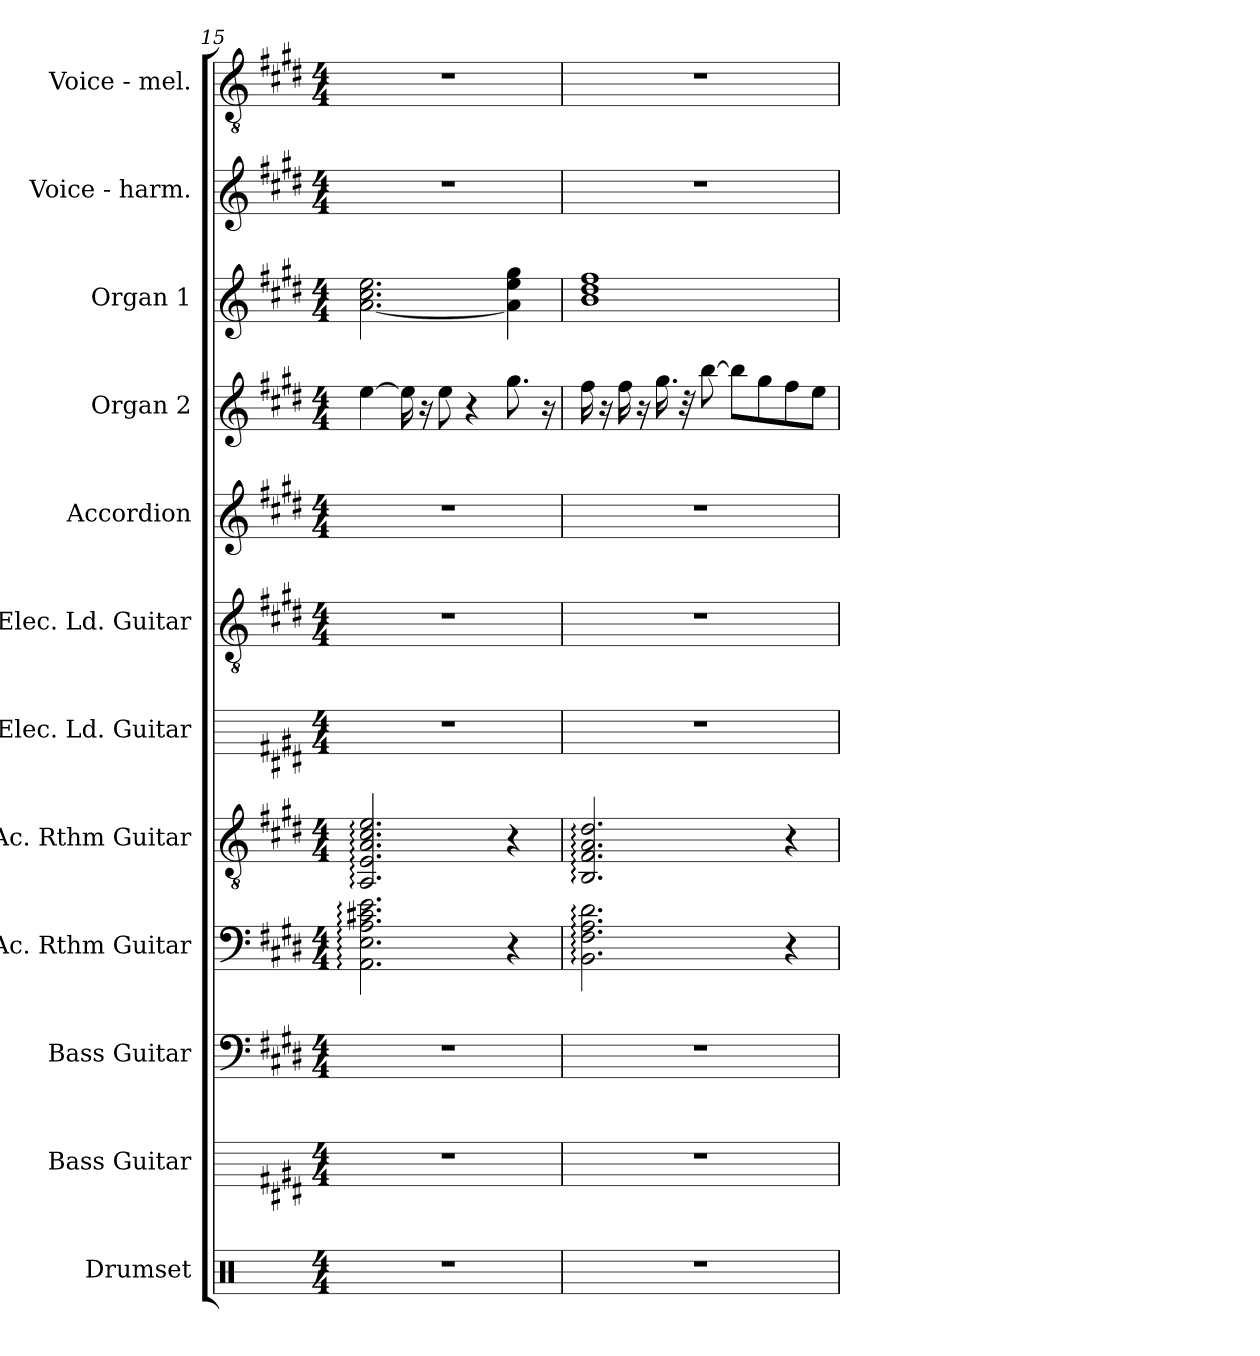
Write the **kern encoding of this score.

**kern	**kern	**kern	**kern	**kern	**kern	**kern	**kern	**kern	**kern	**kern	**kern
*part12	*part11	*part10	*part9	*part8	*part7	*part6	*part5	*part4	*part3	*part2	*part1
*staff12	*staff11	*staff10	*staff9	*staff8	*staff7	*staff6	*staff5	*staff4	*staff3	*staff2	*staff1
*I"Drumset	*I"Bass Guitar	*I"Bass Guitar	*I"Ac. Rthm Guitar	*I"Ac. Rthm Guitar	*I"Elec. Ld. Guitar	*I"Elec. Ld. Guitar	*I"Accordion	*I"Organ 2	*I"Organ 1	*I"Voice - harm.	*I"Voice - mel.
*I'Drums	*I'Bass	*I'Bass	*I'R. Guit.	*I'R. Guit.	*I'Ld. Guit.	*I'Ld. Guit.	*I'Acc.	*I'Org. 2	*I'Org. 1	*I'Harm.	*I'Mel.
*clefX	*	*clefF4	*	*clefGv2	*	*clefGv2	*clefG2	*clefG2	*clefG2	*clefG2	*clefGv2
*	*ITrd7c12	*ITrd7c12	*	*	*	*	*	*	*	*	*
*k[]	*k[f#c#g#d#]	*k[f#c#g#d#]	*k[f#c#g#d#]	*k[f#c#g#d#]	*k[f#c#g#d#]	*k[f#c#g#d#]	*k[f#c#g#d#]	*k[f#c#g#d#]	*k[f#c#g#d#]	*k[f#c#g#d#]	*k[f#c#g#d#]
*M4/4	*M4/4	*M4/4	*M4/4	*M4/4	*M4/4	*M4/4	*M4/4	*M4/4	*M4/4	*M4/4	*M4/4
=15	=15	=15	=15	=15	=15	=15	=15	=15	=15	=15	=15
1r	1r	1r	2.AA\: 2.E\: 2.A\: 2.c#X\: 2.e\:	2.AA/: 2.E/: 2.A/: 2.c#/: 2.e/:	1r	1r	1r	[4ee\	[2.a\ 2.cc#\ 2.ee\	1r	1r
.	.	.	.	.	.	.	.	16ee\]	.	.	.
.	.	.	.	.	.	.	.	16r	.	.	.
.	.	.	.	.	.	.	.	8ee\	.	.	.
.	.	.	.	.	.	.	.	4r	.	.	.
.	.	.	4r	4r	.	.	.	8.gg#\	4a\] 4ee\ 4gg#\	.	.
.	.	.	.	.	.	.	.	16r	.	.	.
=16	=16	=16	=16	=16	=16	=16	=16	=16	=16	=16	=16
1r	1r	1r	2.BB\: 2.F#\: 2.A\: 2.d#\:	2.BB/: 2.F#/: 2.A/: 2.d#/:	1r	1r	1r	16ff#\	1b 1dd# 1ff#	1r	1r
.	.	.	.	.	.	.	.	16r	.	.	.
.	.	.	.	.	.	.	.	16ff#\	.	.	.
.	.	.	.	.	.	.	.	16r	.	.	.
.	.	.	.	.	.	.	.	16.gg#\	.	.	.
.	.	.	.	.	.	.	.	32r	.	.	.
.	.	.	.	.	.	.	.	[8bb\	.	.	.
.	.	.	.	.	.	.	.	8bb\L]	.	.	.
.	.	.	.	.	.	.	.	8gg#\	.	.	.
.	.	.	4r	4r	.	.	.	8ff#\	.	.	.
.	.	.	.	.	.	.	.	8ee\J	.	.	.
=	=	=	=	=	=	=	=	=	=	=	=
*-	*-	*-	*-	*-	*-	*-	*-	*-	*-	*-	*-
